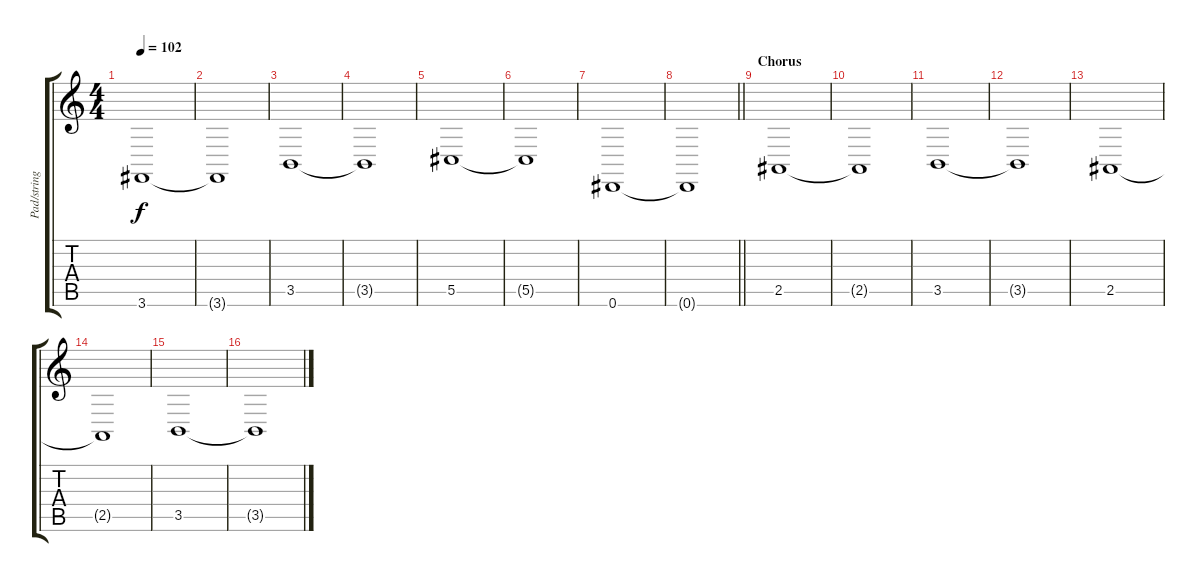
\track ("Pad/string" "Pad/string") {instrument violin}
\staff {score tabs}
\tuning (Eb4 Bb3 Gb3 Db3 Ab2 Eb2) {hide}
\ts (4 4)
\tempo 102
\clef g2
\ks c
3.6.1{dy f} |
3.6{t}.1 |
3.5.1 |
3.5{t}.1 |
5.5.1 |
5.5{t}.1 |
0.6.1 |
\barLineRight lightlight
0.6{t}.1 |
\section ("" "Chorus")
2.5.1 |
2.5{t}.1 |
3.5.1 |
3.5{t}.1 |
2.5.1 |
2.5{t}.1 |
3.5.1 |
3.5{t}.1
